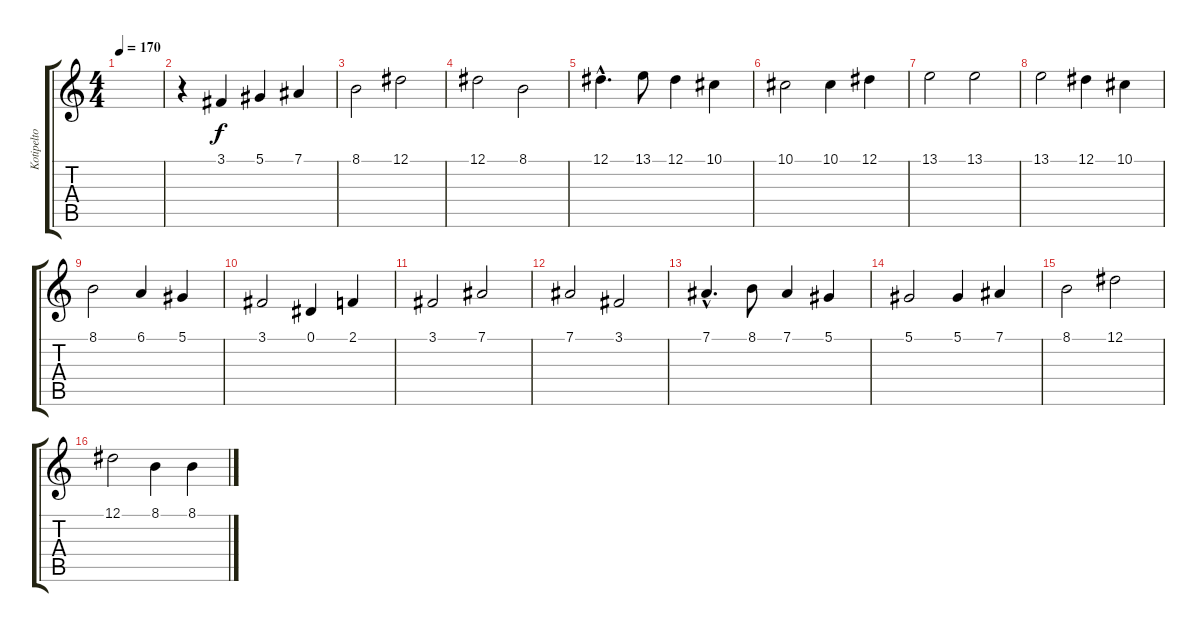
\track ("Kotipelto" "Kotipelto") {instrument lead6voice}
\staff {score tabs}
\tuning (Eb4 Bb3 Gb3 Db3 Ab2 Eb2) {hide}
\ts (4 4)
\tempo 170
\clef g2
\ks c
|
r.4 3.1.4 5.1.4 7.1.4 |
8.1.2 12.1.2 |
12.1.2 8.1.2 |
12.1{hac}.4{d} 13.1.8 12.1.4 10.1.4 |
10.1.2 10.1.4 12.1.4 |
13.1.2 13.1.2 |
13.1.2 12.1.4 10.1.4 |
8.1.2 6.1.4 5.1.4 |
3.1.2 0.1.4 2.1.4 |
3.1.2 7.1.2 |
7.1.2 3.1.2 |
7.1{hac}.4{d} 8.1.8 7.1.4 5.1.4 |
5.1.2 5.1.4 7.1.4 |
8.1.2 12.1.2 |
12.1.2 8.1.4 8.1.4
